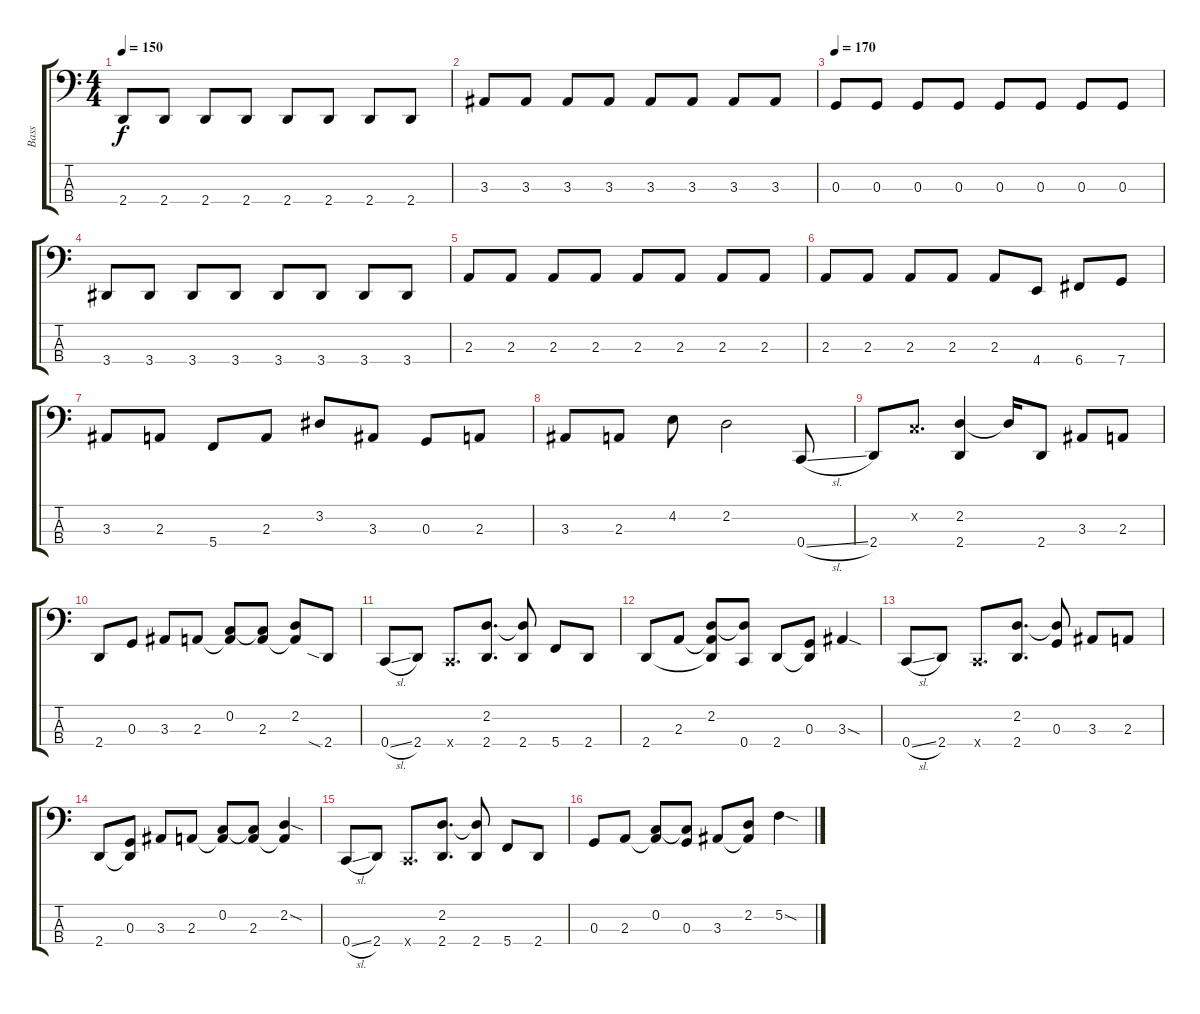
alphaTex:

\track ("Bass" "Bass") {instrument electricbasspick}
\staff {score tabs}
\tuning (F2 C2 G1 C1) {hide}
\ts (4 4)
\tempo 150
\clef f4
\ks c
2.4.8{dy f} 2.4.8 2.4.8 2.4.8 2.4.8 2.4.8 2.4.8 2.4.8 |
3.3.8 3.3.8 3.3.8 3.3.8 3.3.8 3.3.8 3.3.8 3.3.8 |
\tempo 170
0.3.8 0.3.8 0.3.8 0.3.8 0.3.8 0.3.8 0.3.8 0.3.8 |
3.4.8 3.4.8 3.4.8 3.4.8 3.4.8 3.4.8 3.4.8 3.4.8 |
2.3.8 2.3.8 2.3.8 2.3.8 2.3.8 2.3.8 2.3.8 2.3.8 |
2.3.8 2.3.8 2.3.8 2.3.8 2.3.8 4.4.8 6.4.8 7.4.8 |
3.3.8 2.3.8 5.4.8 2.3.8 3.2.8 3.3.8 0.3.8 2.3.8 |
3.3.8 2.3.8 4.2.8 2.2.2 0.4{sl}.8 |
2.4.8 0.2{x}.8{d} (2.2 2.4).4 2.2{t}.16 2.4.8 3.3.8 2.3.8 |
2.4.8 0.3.8 3.3.8 2.3.8 (0.2 2.3{t}).8 (0.2{t} 2.3).8 (2.2 2.3{t}).8 2.4{sia}.8 |
0.4{sl}.8 2.4.8 0.4{x}.8{d} (2.2 2.4).8{d} (2.2{t} 2.4).8 5.4.8 2.4.8 |
2.4.8 2.3.8 (2.2 2.3{t} 2.4{t}).8 (2.2{t} 0.4).8 2.4.8 (0.3 2.4{t}).8 3.3{sod}.4 |
0.4{sl}.8 2.4.8 0.4{x}.8{d} (2.2 2.4).8{d} (2.2{t} 0.3).8 3.3.8 2.3.8 |
2.4.8 (0.3 2.4{t}).8 3.3.8 2.3.8 (0.2 2.3{t}).8 (0.2{t} 2.3).8 (2.2{sod} 2.3{t}).4 |
0.4{sl}.8 2.4.8 0.4{x}.8{d} (2.2 2.4).8{d} (2.2{t} 2.4).8 5.4.8 2.4.8 |
0.3.8 2.3.8 (0.2 2.3{t}).8 (0.2{t} 0.3).8 3.3.8 (2.2 3.3{t}).8 5.2{sod}.4
